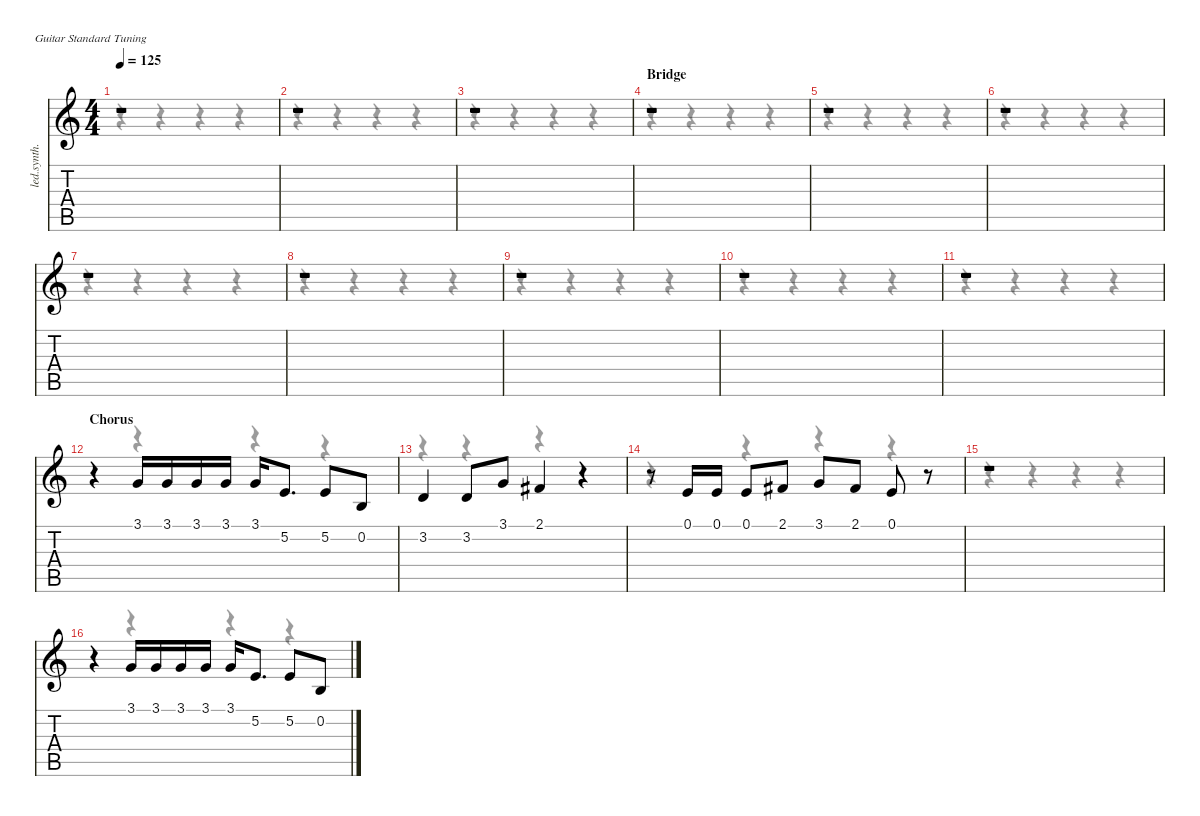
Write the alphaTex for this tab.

\defaultSystemsLayout 4
\hideDynamics
\bracketExtendMode nobrackets
\otherSystemsTrackNameOrientation horizontal
\track ("Vocal" "led.synth.") {instrument lead6voice}
\staff {score tabs}
\tuning (E4 B3 G3 D3 A2 E2)
\voice
\ts (4 4)
\tempo 125
\clef g2
\ks c
r.1{dy f beam Up} |
r.1{beam Up} |
r.1{beam Up} |
\section ("" "Bridge")
r.1{beam Up} |
r.1{beam Up} |
r.1{beam Up} |
r.1{beam Up} |
r.1{beam Up} |
r.1{beam Up} |
r.1{beam Up} |
r.1{beam Up} |
\section ("" "Chorus")
r.4{beam Up} 3.1.16{beam Up} 3.1.16{beam Up} 3.1.16{beam Up} 3.1.16{beam Up} 3.1.16{beam Up} 5.2.8{d beam Up} 5.2.8{beam Up} 0.2.8{beam Up} |
3.2.4{beam Up} 3.2.8{beam Up} 3.1.8{beam Up} 2.1{acc #}.4{beam Up} r.4{beam Up} |
r.8{beam Up} 0.1.16{beam Up} 0.1.16{beam Up} 0.1.8{beam Up} 2.1{acc #}.8{beam Up} 3.1.8{beam Up} 2.1{acc #}.8{beam Up} 0.1.8{beam Up} r.8{beam Up} |
r.1{beam Up} |
r.4{beam Up} 3.1.16{beam Up} 3.1.16{beam Up} 3.1.16{beam Up} 3.1.16{beam Up} 3.1.16{beam Up} 5.2.8{d beam Up} 5.2.8{beam Up} 0.2.8{beam Up}
\voice
\clef g2
\ottava regular
\simile none
\ks c
r.4{dy mf beam Down} r.4{beam Down} r.4{beam Down} r.4{beam Down} |
r.4{beam Down} r.4{beam Down} r.4{beam Down} r.4{beam Down} |
r.4{beam Down} r.4{beam Down} r.4{beam Down} r.4{beam Down} |
r.4{beam Down} r.4{beam Down} r.4{beam Down} r.4{beam Down} |
r.4{beam Down} r.4{beam Down} r.4{beam Down} r.4{beam Down} |
r.4{beam Down} r.4{beam Down} r.4{beam Down} r.4{beam Down} |
r.4{beam Down} r.4{beam Down} r.4{beam Down} r.4{beam Down} |
r.4{beam Down} r.4{beam Down} r.4{beam Down} r.4{beam Down} |
r.4{beam Down} r.4{beam Down} r.4{beam Down} r.4{beam Down} |
r.4{beam Down} r.4{beam Down} r.4{beam Down} r.4{beam Down} |
r.4{beam Down} r.4{beam Down} r.4{beam Down} r.4{beam Down} |
r.4{beam Down} r.4{beam Down} r.4{beam Down} r.4{beam Down} |
r.4{beam Down} r.4{beam Down} r.4{beam Down} r.4{beam Down} |
r.4{beam Down} r.4{beam Down} r.4{beam Down} r.4{beam Down} |
r.4{beam Down} r.4{beam Down} r.4{beam Down} r.4{beam Down} |
r.4{beam Down} r.4{beam Down} r.4{beam Down} r.4{beam Down}
